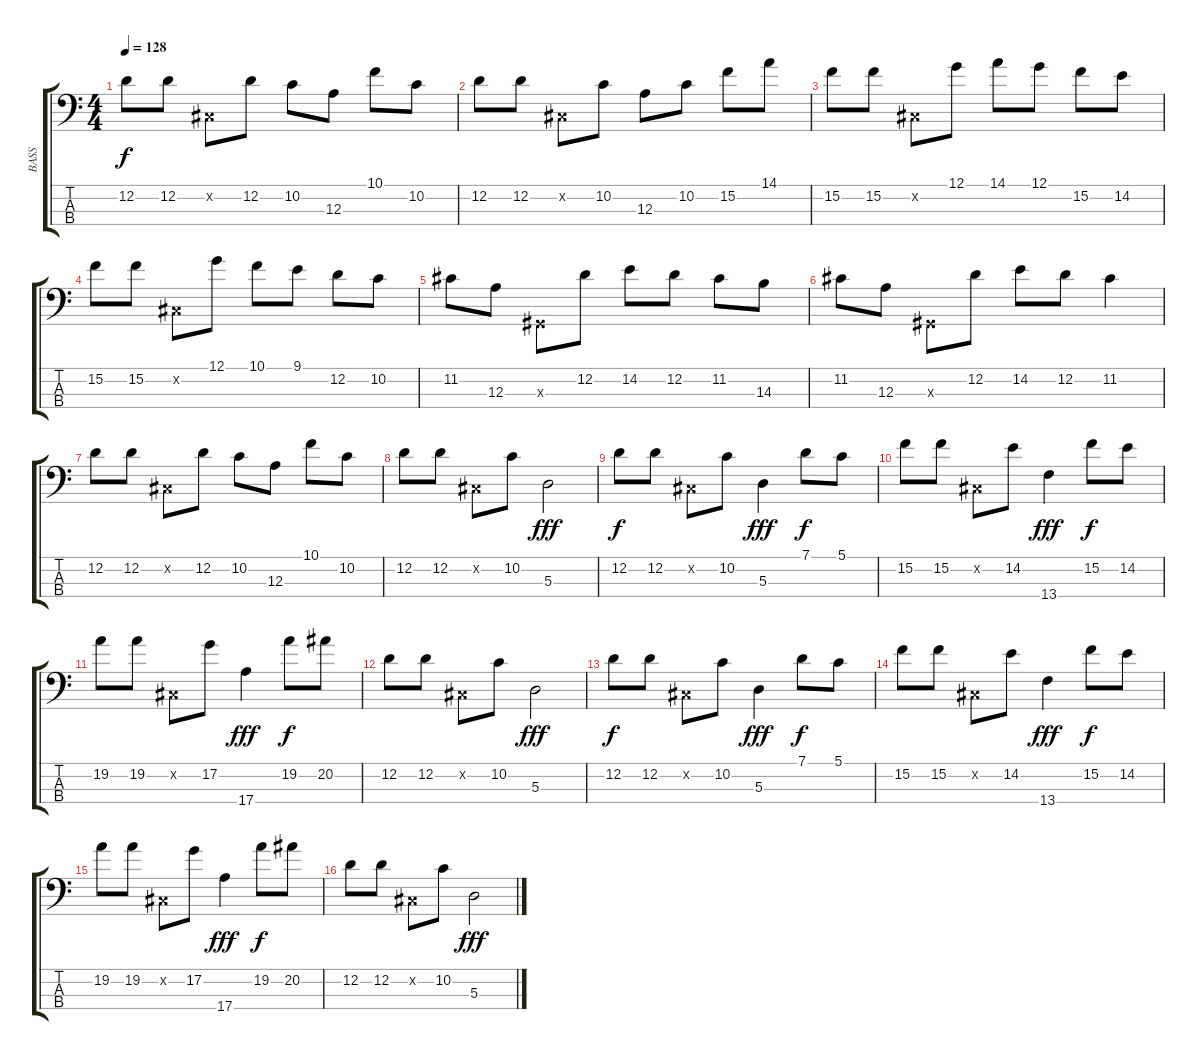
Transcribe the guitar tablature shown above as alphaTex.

\track ("BASS" "BASS") {instrument electricbasspick}
\staff {score tabs}
\tuning (G2 D2 A1 E1) {hide}
\ts (4 4)
\tempo 128
\clef f4
\ks c
12.2.8{dy f instrument electricbasspick} 12.2.8 -1.2{x}.8 12.2.8 10.2.8 12.3.8 10.1.8 10.2.8 |
12.2.8 12.2.8 -1.2{x}.8 10.2.8 12.3.8 10.2.8 15.2.8 14.1.8 |
15.2.8 15.2.8 -1.2{x}.8 12.1.8 14.1.8 12.1.8 15.2.8 14.2.8 |
15.2.8 15.2.8 -1.2{x}.8 12.1.8 10.1.8 9.1.8 12.2.8 10.2.8 |
11.2.8 12.3.8 -1.3{x}.8 12.2.8 14.2.8 12.2.8 11.2.8 14.3.8 |
11.2.8 12.3.8 -1.3{x}.8 12.2.8 14.2.8 12.2.8 11.2.4 |
12.2.8 12.2.8 -1.2{x}.8 12.2.8 10.2.8 12.3.8 10.1.8 10.2.8 |
12.2.8 12.2.8 -1.2{x}.8 10.2.8 5.3.2{dy fff} |
12.2.8{dy f} 12.2.8 -1.2{x}.8 10.2.8 5.3.4{dy fff} 7.1.8{dy f} 5.1.8 |
15.2.8 15.2.8 -1.2{x}.8 14.2.8 13.4.4{dy fff} 15.2.8{dy f} 14.2.8 |
19.2.8 19.2.8 -1.2{x}.8 17.2.8 17.4.4{dy fff} 19.2.8{dy f} 20.2.8 |
12.2.8 12.2.8 -1.2{x}.8 10.2.8 5.3.2{dy fff} |
12.2.8{dy f} 12.2.8 -1.2{x}.8 10.2.8 5.3.4{dy fff} 7.1.8{dy f} 5.1.8 |
15.2.8 15.2.8 -1.2{x}.8 14.2.8 13.4.4{dy fff} 15.2.8{dy f} 14.2.8 |
19.2.8 19.2.8 -1.2{x}.8 17.2.8 17.4.4{dy fff} 19.2.8{dy f} 20.2.8 |
12.2.8 12.2.8 -1.2{x}.8 10.2.8 5.3.2{dy fff}
